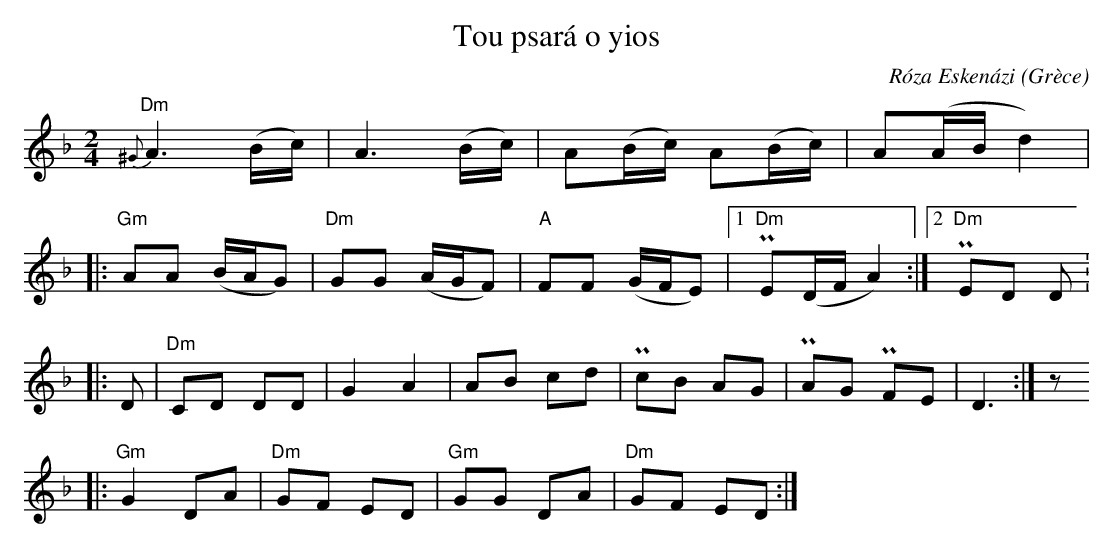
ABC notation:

X:1
T:Tou psar\'a o yios
O:Grèce
C:R\'oza Esken\'azi
M:2/4
L:1/8
K:Dm
"Dm"{^G}A3(B/c/) | A3(B/c/) | A(B/c/) A(B/c/) | A(A/B/ d2) |
|: "Gm"AA (B/A/G) | "Dm"GG (A/G/F) | "A"FF (G/F/E) |1 "Dm"PE(D/F/ A2) :|2 "Dm"PED D .|
|: D | "Dm"CD DD | G2 A2 | AB cd | PcB AG | PAG PFE | D3 :| z
|: "Gm"G2 DA | "Dm"GF ED | "Gm"GG DA | "Dm"GF ED :|
